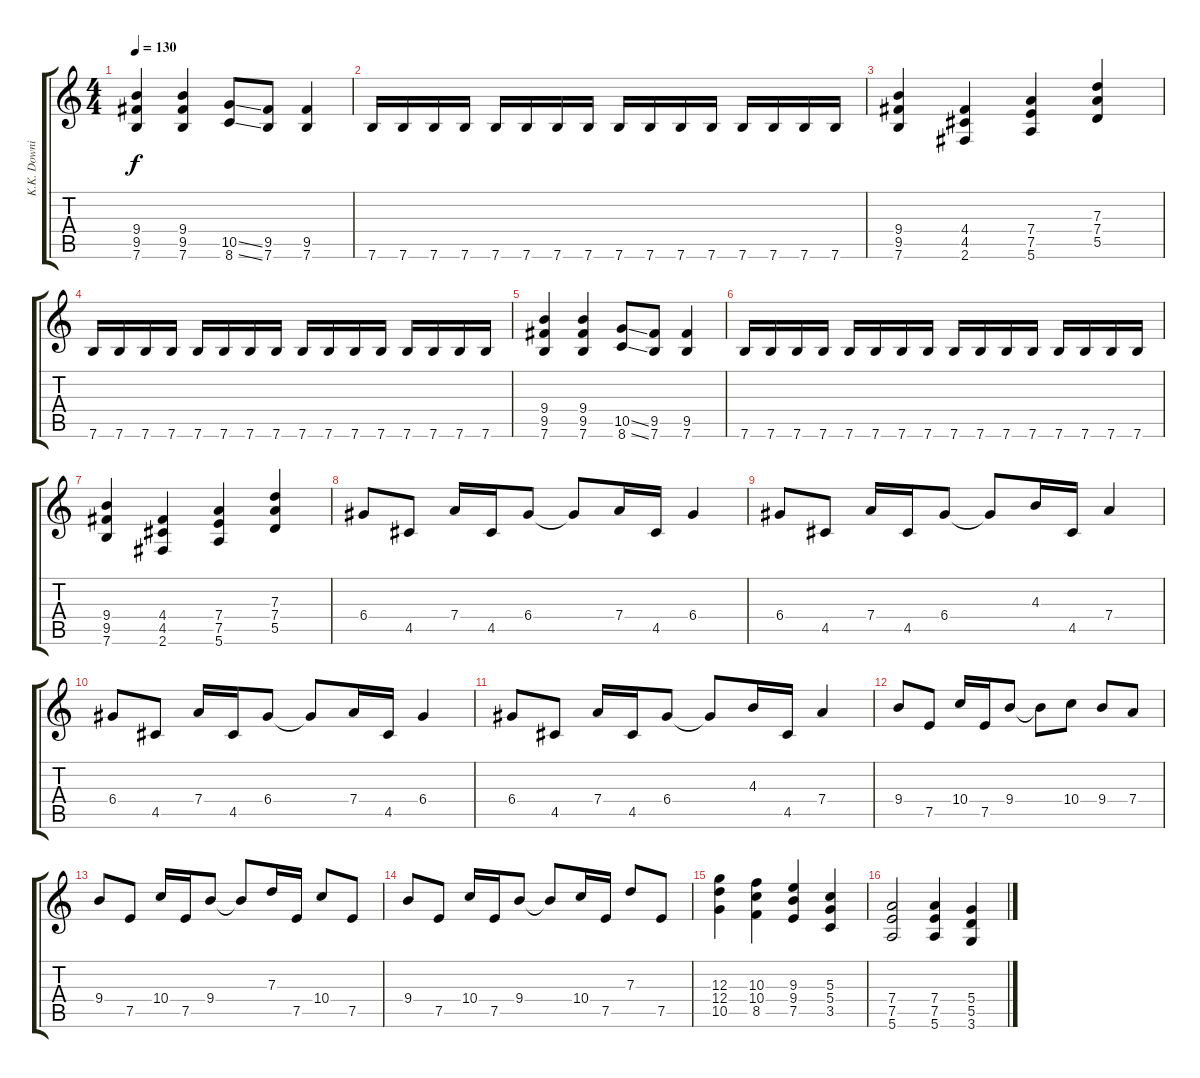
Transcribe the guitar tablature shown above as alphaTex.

\track ("K.K. Downing" "K.K. Downi") {instrument distortionguitar}
\staff {score tabs}
\tuning (E4 B3 G3 D3 A2 E2) {hide}
\ts (4 4)
\tempo 130
\clef g2
\ks c
(9.4 9.5 7.6).4{dy f} (9.4 9.5 7.6).4 (10.5{ss} 8.6{ss}).8 (9.5 7.6).8 (9.5 7.6).4 |
7.6.16 7.6.16 7.6.16 7.6.16 7.6.16 7.6.16 7.6.16 7.6.16 7.6.16 7.6.16 7.6.16 7.6.16 7.6.16 7.6.16 7.6.16 7.6.16 |
(9.4 9.5 7.6).4 (4.4 4.5 2.6).4 (7.4 7.5 5.6).4 (7.3 7.4 5.5).4 |
7.6.16 7.6.16 7.6.16 7.6.16 7.6.16 7.6.16 7.6.16 7.6.16 7.6.16 7.6.16 7.6.16 7.6.16 7.6.16 7.6.16 7.6.16 7.6.16 |
(9.4 9.5 7.6).4 (9.4 9.5 7.6).4 (10.5{ss} 8.6{ss}).8 (9.5 7.6).8 (9.5 7.6).4 |
7.6.16 7.6.16 7.6.16 7.6.16 7.6.16 7.6.16 7.6.16 7.6.16 7.6.16 7.6.16 7.6.16 7.6.16 7.6.16 7.6.16 7.6.16 7.6.16 |
(9.4 9.5 7.6).4 (4.4 4.5 2.6).4 (7.4 7.5 5.6).4 (7.3 7.4 5.5).4 |
6.4.8 4.5.8 7.4.16 4.5.16 6.4.8 6.4{t}.8 7.4.16 4.5.16 6.4.4 |
6.4.8 4.5.8 7.4.16 4.5.16 6.4.8 6.4{t}.8 4.3.16 4.5.16 7.4.4 |
6.4.8 4.5.8 7.4.16 4.5.16 6.4.8 6.4{t}.8 7.4.16 4.5.16 6.4.4 |
6.4.8 4.5.8 7.4.16 4.5.16 6.4.8 6.4{t}.8 4.3.16 4.5.16 7.4.4 |
9.4.8 7.5.8 10.4.16 7.5.16 9.4.8 9.4{t}.8 10.4.8 9.4.8 7.4.8 |
9.4.8 7.5.8 10.4.16 7.5.16 9.4.8 9.4{t}.8 7.3.16 7.5.16 10.4.8 7.5.8 |
9.4.8 7.5.8 10.4.16 7.5.16 9.4.8 9.4{t}.8 10.4.16 7.5.16 7.3.8 7.5.8 |
(12.3 12.4 10.5).4 (10.3 10.4 8.5).4 (9.3 9.4 7.5).4 (5.3 5.4 3.5).4 |
(7.4 7.5 5.6).2 (7.4 7.5 5.6).4 (5.4 5.5 3.6).4
